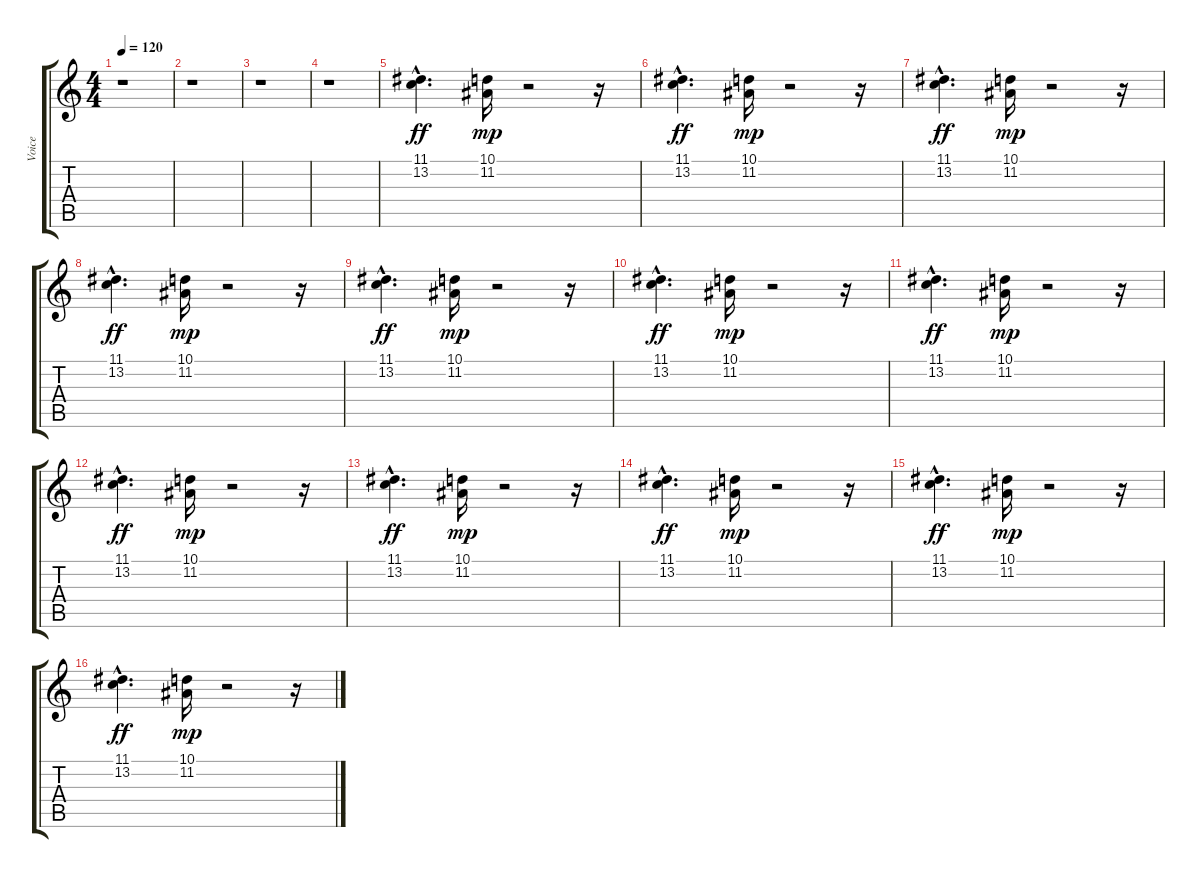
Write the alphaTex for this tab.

\track ("Voice" "Voice") {instrument choiraahs}
\staff {score tabs}
\tuning (E4 B3 G3 D3 A2 E2) {hide}
\ts (4 4)
\tempo 120
\clef g2
\ks c
r.1{dy fff} |
r.1 |
r.1 |
r.1 |
(11.1{hac} 13.2{hac}).4{d dy ff volume 12 balance 1} (10.1 11.2).16{dy mp} r.2 r.16 |
(11.1{hac} 13.2{hac}).4{d dy ff} (10.1 11.2).16{dy mp} r.2 r.16 |
(11.1{hac} 13.2{hac}).4{d dy ff} (10.1 11.2).16{dy mp} r.2 r.16 |
(11.1{hac} 13.2{hac}).4{d dy ff} (10.1 11.2).16{dy mp} r.2 r.16 |
(11.1{hac} 13.2{hac}).4{d dy ff} (10.1 11.2).16{dy mp} r.2 r.16 |
(11.1{hac} 13.2{hac}).4{d dy ff} (10.1 11.2).16{dy mp} r.2 r.16 |
(11.1{hac} 13.2{hac}).4{d dy ff} (10.1 11.2).16{dy mp} r.2 r.16 |
(11.1{hac} 13.2{hac}).4{d dy ff} (10.1 11.2).16{dy mp} r.2 r.16 |
(11.1{hac} 13.2{hac}).4{d dy ff} (10.1 11.2).16{dy mp} r.2 r.16 |
(11.1{hac} 13.2{hac}).4{d dy ff} (10.1 11.2).16{dy mp} r.2 r.16 |
(11.1{hac} 13.2{hac}).4{d dy ff} (10.1 11.2).16{dy mp} r.2 r.16 |
(11.1{hac} 13.2{hac}).4{d dy ff} (10.1 11.2).16{dy mp} r.2 r.16
